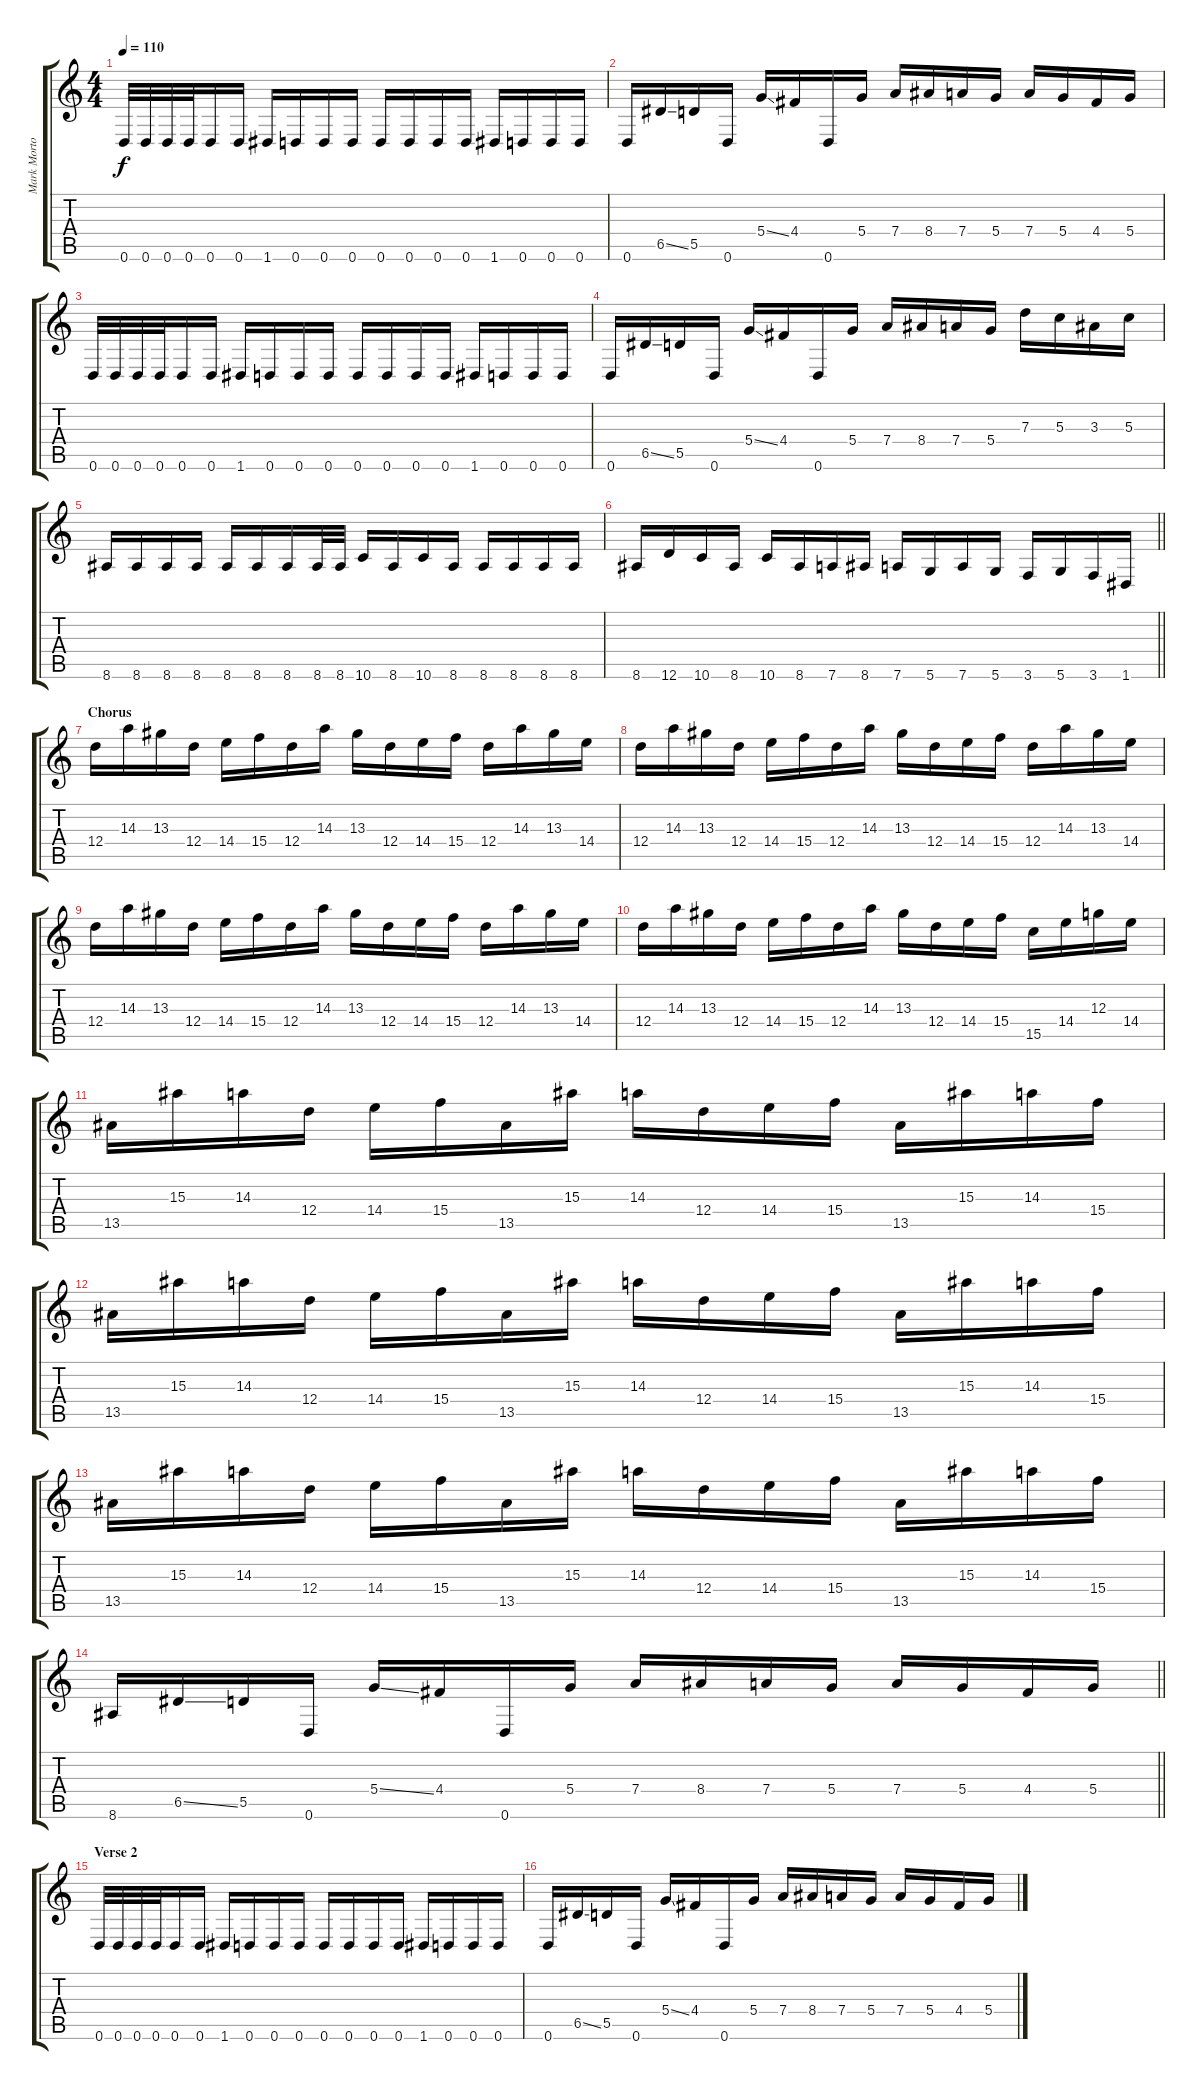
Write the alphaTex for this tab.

\track ("Mark Morton" "Mark Morto") {instrument distortionguitar}
\staff {score tabs}
\tuning (E4 B3 G3 D3 A2 D2) {hide}
\ts (4 4)
\tempo 110
\clef g2
\ks c
0.6.32{dy f} 0.6.32 0.6.32 0.6.32 0.6.16 0.6.16 1.6.16 0.6.16 0.6.16 0.6.16 0.6.16 0.6.16 0.6.16 0.6.16 1.6.16 0.6.16 0.6.16 0.6.16 |
0.6.16 6.5{ss}.16 5.5.16 0.6.16 5.4{ss}.16 4.4.16 0.6.16 5.4.16 7.4.16 8.4.16 7.4.16 5.4.16 7.4.16 5.4.16 4.4.16 5.4.16 |
0.6.32 0.6.32 0.6.32 0.6.32 0.6.16 0.6.16 1.6.16 0.6.16 0.6.16 0.6.16 0.6.16 0.6.16 0.6.16 0.6.16 1.6.16 0.6.16 0.6.16 0.6.16 |
0.6.16 6.5{ss}.16 5.5.16 0.6.16 5.4{ss}.16 4.4.16 0.6.16 5.4.16 7.4.16 8.4.16 7.4.16 5.4.16 7.3.16 5.3.16 3.3.16 5.3.16 |
8.6.16 8.6.16 8.6.16 8.6.16 8.6.16 8.6.16 8.6.16 8.6.32 8.6.32 10.6.16 8.6.16 10.6.16 8.6.16 8.6.16 8.6.16 8.6.16 8.6.16 |
\barLineRight lightlight
8.6.16 12.6.16 10.6.16 8.6.16 10.6.16 8.6.16 7.6.16 8.6.16 7.6.16 5.6.16 7.6.16 5.6.16 3.6.16 5.6.16 3.6.16 1.6.16 |
\section ("" "Chorus")
12.4.16 14.3.16 13.3.16 12.4.16 14.4.16 15.4.16 12.4.16 14.3.16 13.3.16 12.4.16 14.4.16 15.4.16 12.4.16 14.3.16 13.3.16 14.4.16 |
12.4.16 14.3.16 13.3.16 12.4.16 14.4.16 15.4.16 12.4.16 14.3.16 13.3.16 12.4.16 14.4.16 15.4.16 12.4.16 14.3.16 13.3.16 14.4.16 |
12.4.16 14.3.16 13.3.16 12.4.16 14.4.16 15.4.16 12.4.16 14.3.16 13.3.16 12.4.16 14.4.16 15.4.16 12.4.16 14.3.16 13.3.16 14.4.16 |
12.4.16 14.3.16 13.3.16 12.4.16 14.4.16 15.4.16 12.4.16 14.3.16 13.3.16 12.4.16 14.4.16 15.4.16 15.5.16 14.4.16 12.3.16 14.4.16 |
13.5.16 15.3.16 14.3.16 12.4.16 14.4.16 15.4.16 13.5.16 15.3.16 14.3.16 12.4.16 14.4.16 15.4.16 13.5.16 15.3.16 14.3.16 15.4.16 |
13.5.16 15.3.16 14.3.16 12.4.16 14.4.16 15.4.16 13.5.16 15.3.16 14.3.16 12.4.16 14.4.16 15.4.16 13.5.16 15.3.16 14.3.16 15.4.16 |
13.5.16 15.3.16 14.3.16 12.4.16 14.4.16 15.4.16 13.5.16 15.3.16 14.3.16 12.4.16 14.4.16 15.4.16 13.5.16 15.3.16 14.3.16 15.4.16 |
\barLineRight lightlight
8.6.16 6.5{ss}.16 5.5.16 0.6.16 5.4{ss}.16 4.4.16 0.6.16 5.4.16 7.4.16 8.4.16 7.4.16 5.4.16 7.4.16 5.4.16 4.4.16 5.4.16 |
\section ("" "Verse 2")
0.6.32 0.6.32 0.6.32 0.6.32 0.6.16 0.6.16 1.6.16 0.6.16 0.6.16 0.6.16 0.6.16 0.6.16 0.6.16 0.6.16 1.6.16 0.6.16 0.6.16 0.6.16 |
0.6.16 6.5{ss}.16 5.5.16 0.6.16 5.4{ss}.16 4.4.16 0.6.16 5.4.16 7.4.16 8.4.16 7.4.16 5.4.16 7.4.16 5.4.16 4.4.16 5.4.16
